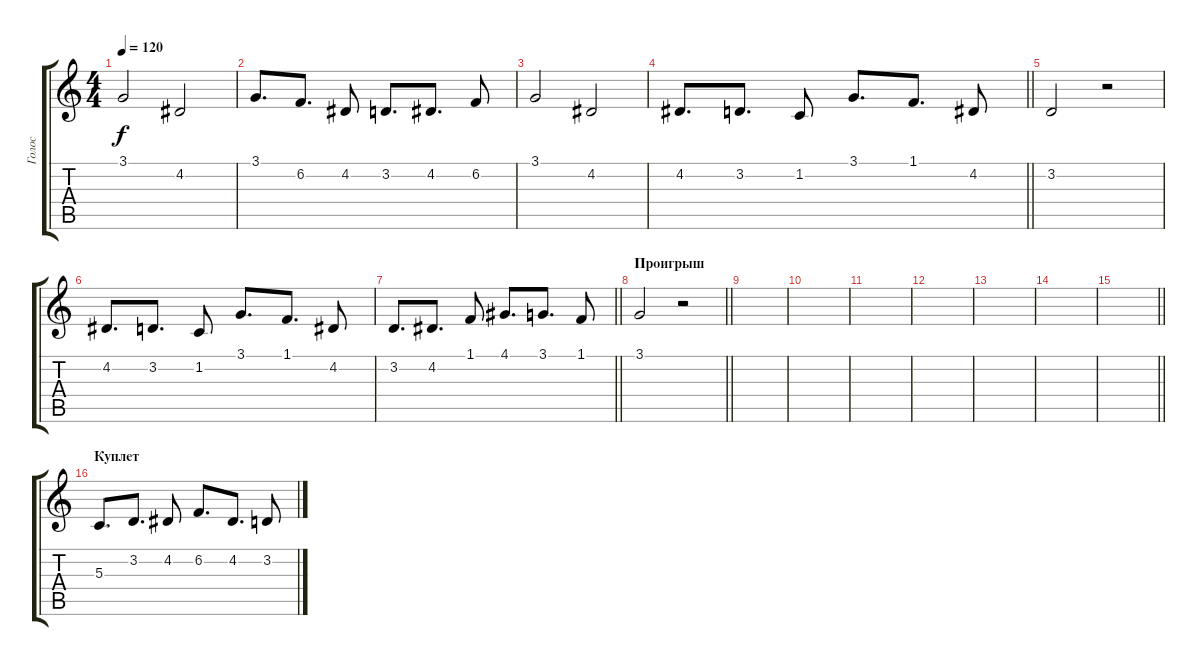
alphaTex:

\track ("Голос" "Голос") {instrument pad1newage}
\staff {score tabs}
\tuning (E4 B3 G3 D3 A2 E2) {hide}
\ts (4 4)
\tempo 120
\clef g2
\ks c
3.1.2{dy f} 4.2.2 |
3.1.8{d} 6.2.8{d} 4.2.8 3.2.8{d} 4.2.8{d} 6.2.8 |
3.1.2 4.2.2 |
\barLineRight lightlight
4.2.8{d} 3.2.8{d} 1.2.8 3.1.8{d} 1.1.8{d} 4.2.8 |
3.2.2 r.2 |
4.2.8{d} 3.2.8{d} 1.2.8 3.1.8{d} 1.1.8{d} 4.2.8 |
\barLineRight lightlight
3.2.8{d} 4.2.8{d} 1.1.8 4.1.8{d} 3.1.8{d} 1.1.8 |
\section ("" "Проигрыш")
\barLineRight lightlight
3.1.2 r.2 |
|
|
|
|
|
|
\barLineRight lightlight
|
\section ("" "Куплет")
5.3.8{d} 3.2.8{d} 4.2.8 6.2.8{d} 4.2.8{d} 3.2.8
